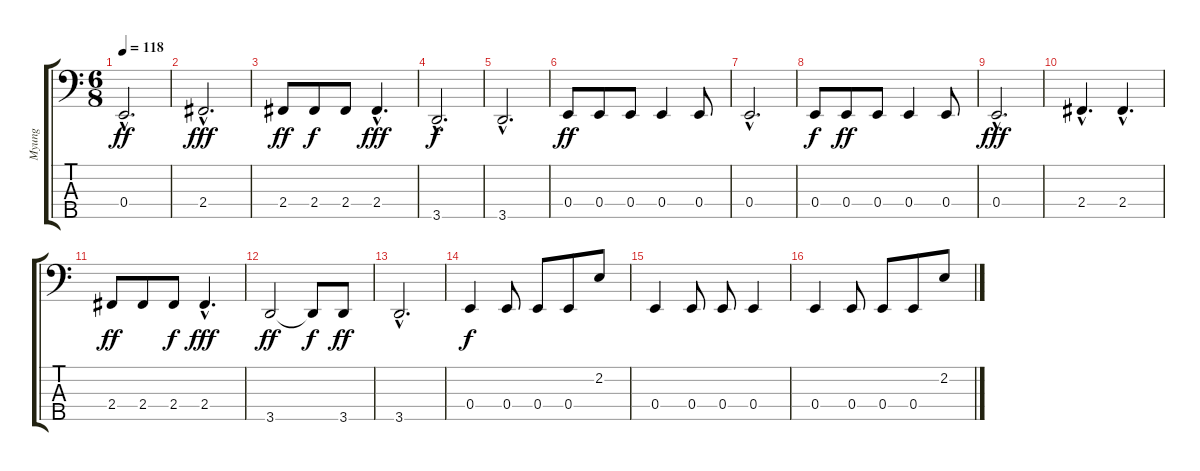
\track ("Myung" "Myung") {instrument electricbassfinger}
\staff {score tabs}
\tuning (G2 D2 A1 E1 B0) {hide}
\ts (6 8)
\tempo 118
\clef f4
\ks c
0.4{hac}.2{d dy ff} |
2.4{hac}.2{d dy fff} |
2.4.8{dy ff} 2.4.8{dy f} 2.4.8 2.4{hac}.4{d dy fff} |
3.5{hac}.2{d dy f} |
3.5{hac}.2{d} |
0.4.8{dy ff} 0.4.8 0.4.8 0.4.4 0.4.8 |
0.4{hac}.2{d} |
0.4.8{dy f} 0.4.8{dy ff} 0.4.8 0.4.4 0.4.8 |
0.4{hac}.2{d dy fff} |
2.4{hac}.4{d} 2.4{hac}.4{d} |
2.4.8{dy ff} 2.4.8 2.4.8{dy f} 2.4{hac}.4{d dy fff} |
3.5.2{dy ff} 3.5{t}.8{dy f} 3.5.8{dy ff} |
3.5{hac}.2{d} |
0.4.4{dy f} 0.4.8 0.4.8 0.4.8 2.2.8 |
0.4.4 0.4.8 0.4.8 0.4.4 |
0.4.4 0.4.8 0.4.8 0.4.8 2.2.8
